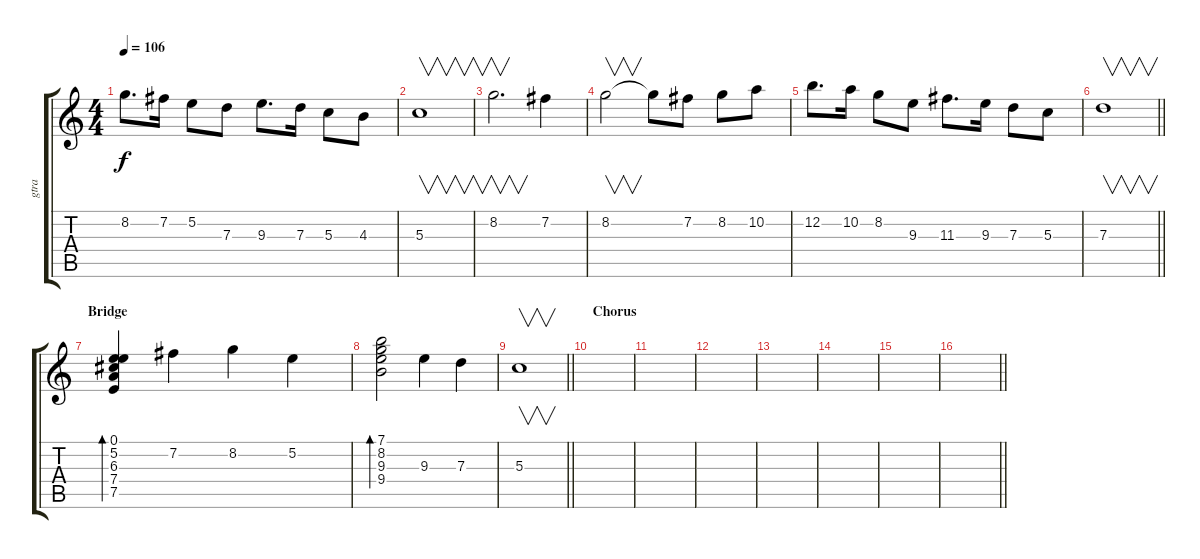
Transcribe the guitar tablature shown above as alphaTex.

\track ("gtra" "gtra") {instrument electricguitarclean}
\staff {score tabs}
\tuning (E4 B3 G3 D3 A2 E2) {hide}
\ts (4 4)
\tempo 106
\clef g2
\ks c
8.2.8{d dy f} 7.2.16 5.2.8 7.3.8 9.3.8{d} 7.3.16 5.3.8 4.3.8 |
5.3.1{v} |
8.2.2{v d} 7.2.4 |
8.2.2{v} 8.2{t}.8 7.2.8 8.2.8 10.2.8 |
12.2.8{d} 10.2.16 8.2.8 9.3.8 11.3.8{d} 9.3.16 7.3.8 5.3.8 |
\barLineRight lightlight
7.3.1{v} |
\section ("" "Bridge")
(0.1 5.2 6.3 7.4 7.5).4{bd 240} 7.2.4 8.2.4 5.2.4 |
(7.1 8.2 9.3 9.4).2{bd 240} 9.3.4 7.3.4 |
\barLineRight lightlight
5.3.1{v} |
\section ("" "Chorus")
|
|
|
|
|
|
\barLineRight lightlight
